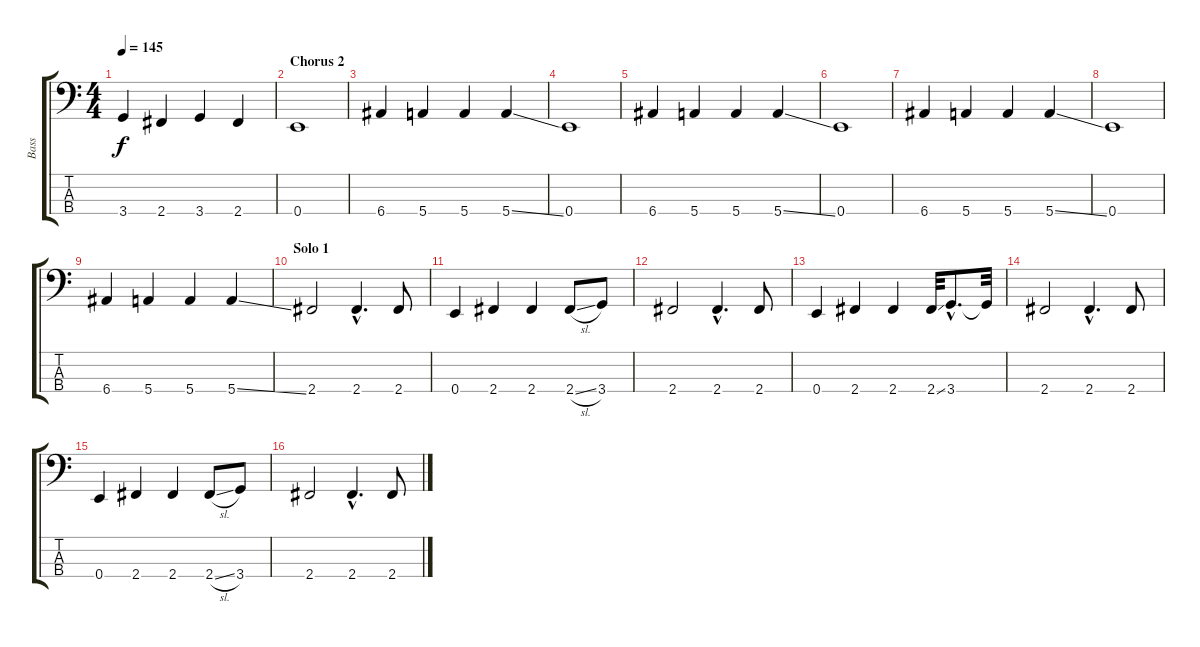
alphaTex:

\track ("Bass" "Bass") {instrument electricbasspick}
\staff {score tabs}
\tuning (G2 D2 A1 E1) {hide}
\ts (4 4)
\tempo 145
\clef f4
\ks c
3.4.4{dy f} 2.4.4 3.4.4 2.4.4 |
\section ("" "Chorus 2")
0.4.1 |
6.4.4 5.4.4 5.4.4 5.4{ss}.4 |
0.4.1 |
6.4.4 5.4.4 5.4.4 5.4{ss}.4 |
0.4.1 |
6.4.4 5.4.4 5.4.4 5.4{ss}.4 |
0.4.1 |
6.4.4 5.4.4 5.4.4 5.4{ss}.4 |
\section ("" "Solo 1")
2.4.2 2.4{hac}.4{d} 2.4.8 |
0.4.4 2.4.4 2.4.4 2.4{sl}.8 3.4.8 |
2.4.2 2.4{hac}.4{d} 2.4.8 |
0.4.4 2.4.4 2.4.4 2.4{ss}.32 3.4{hac}.8{d} 3.4{t}.32 |
2.4.2 2.4{hac}.4{d} 2.4.8 |
0.4.4 2.4.4 2.4.4 2.4{sl}.8 3.4.8 |
2.4.2 2.4{hac}.4{d} 2.4.8
